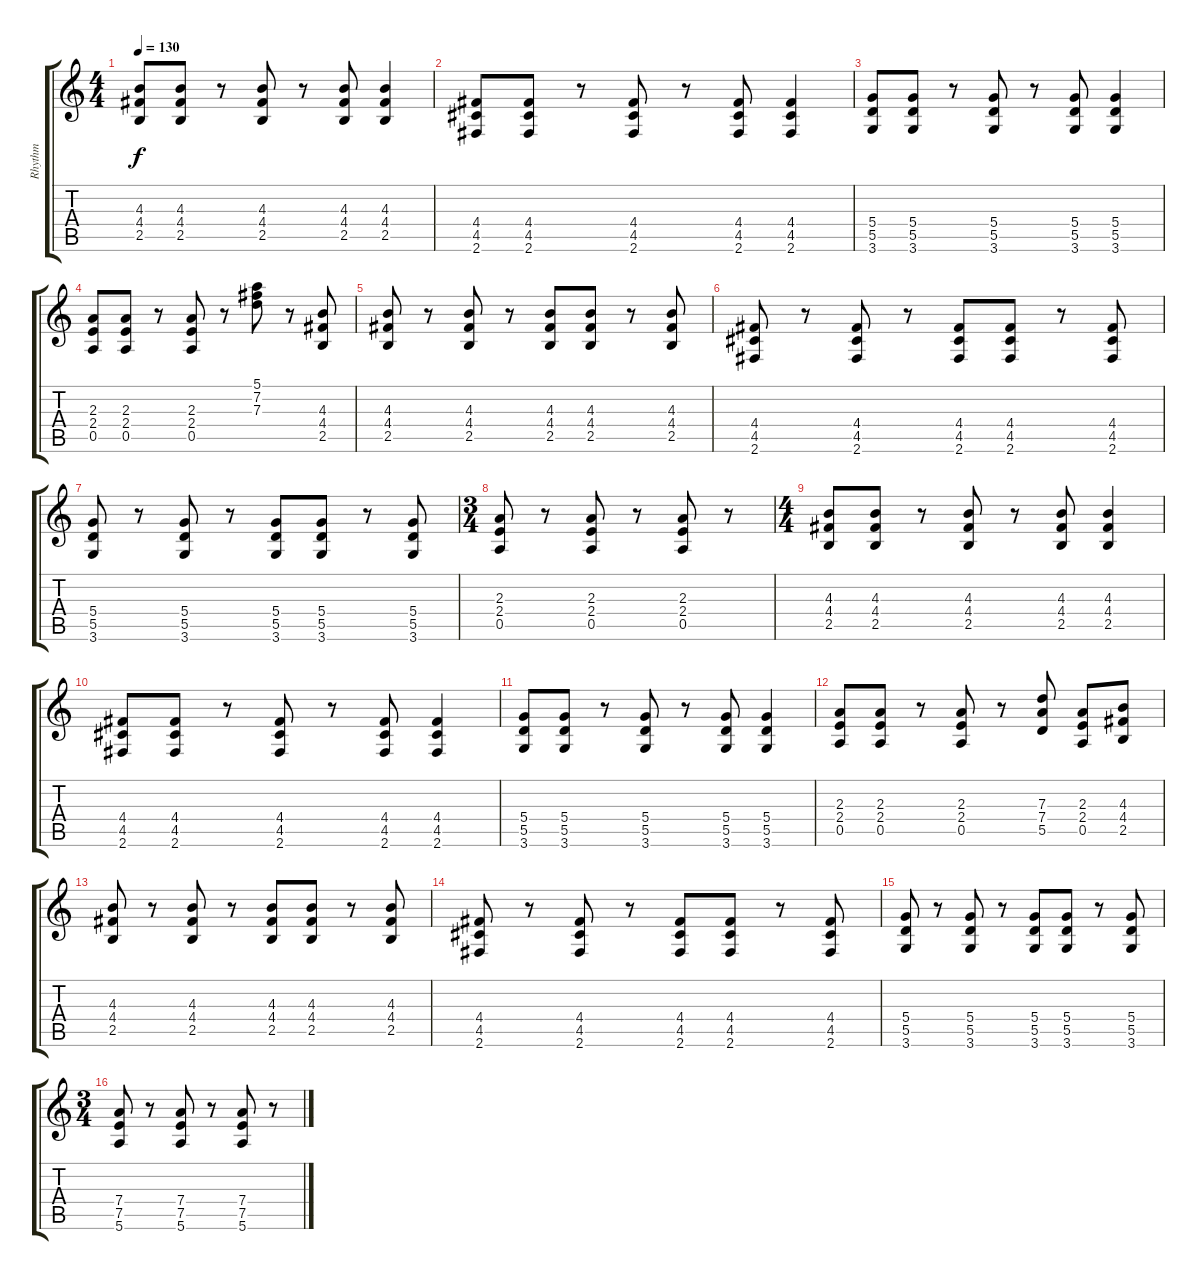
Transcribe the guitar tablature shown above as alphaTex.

\track ("Rhythm" "Rhythm") {instrument distortionguitar}
\staff {score tabs}
\tuning (E4 B3 G3 D3 A2 E2) {hide}
\ts (4 4)
\tempo 130
\clef g2
\ks c
(4.3 4.4 2.5).8{dy f instrument distortionguitar} (4.3 4.4 2.5).8 r.8 (4.3 4.4 2.5).8 r.8 (4.3 4.4 2.5).8 (4.3 4.4 2.5).4 |
(4.4 4.5 2.6).8 (4.4 4.5 2.6).8 r.8 (4.4 4.5 2.6).8 r.8 (4.4 4.5 2.6).8 (4.4 4.5 2.6).4 |
(5.4 5.5 3.6).8 (5.4 5.5 3.6).8 r.8 (5.4 5.5 3.6).8 r.8 (5.4 5.5 3.6).8 (5.4 5.5 3.6).4 |
(2.3 2.4 0.5).8 (2.3 2.4 0.5).8 r.8 (2.3 2.4 0.5).8 r.8 (5.1 7.2 7.3).8 r.8 (4.3 4.4 2.5).8 |
(4.3 4.4 2.5).8 r.8 (4.3 4.4 2.5).8 r.8 (4.3 4.4 2.5).8 (4.3 4.4 2.5).8 r.8 (4.3 4.4 2.5).8 |
(4.4 4.5 2.6).8 r.8 (4.4 4.5 2.6).8 r.8 (4.4 4.5 2.6).8 (4.4 4.5 2.6).8 r.8 (4.4 4.5 2.6).8 |
(5.4 5.5 3.6).8 r.8 (5.4 5.5 3.6).8 r.8 (5.4 5.5 3.6).8 (5.4 5.5 3.6).8 r.8 (5.4 5.5 3.6).8 |
\ts (3 4)
(2.3 2.4 0.5).8 r.8 (2.3 2.4 0.5).8 r.8 (2.3 2.4 0.5).8 r.8 |
\ts (4 4)
(4.3 4.4 2.5).8 (4.3 4.4 2.5).8 r.8 (4.3 4.4 2.5).8 r.8 (4.3 4.4 2.5).8 (4.3 4.4 2.5).4 |
(4.4 4.5 2.6).8 (4.4 4.5 2.6).8 r.8 (4.4 4.5 2.6).8 r.8 (4.4 4.5 2.6).8 (4.4 4.5 2.6).4 |
(5.4 5.5 3.6).8 (5.4 5.5 3.6).8 r.8 (5.4 5.5 3.6).8 r.8 (5.4 5.5 3.6).8 (5.4 5.5 3.6).4 |
(2.3 2.4 0.5).8 (2.3 2.4 0.5).8 r.8 (2.3 2.4 0.5).8 r.8 (7.3 7.4 5.5).8 (2.3 2.4 0.5).8 (4.3 4.4 2.5).8 |
(4.3 4.4 2.5).8 r.8 (4.3 4.4 2.5).8 r.8 (4.3 4.4 2.5).8 (4.3 4.4 2.5).8 r.8 (4.3 4.4 2.5).8 |
(4.4 4.5 2.6).8 r.8 (4.4 4.5 2.6).8 r.8 (4.4 4.5 2.6).8 (4.4 4.5 2.6).8 r.8 (4.4 4.5 2.6).8 |
(5.4 5.5 3.6).8 r.8 (5.4 5.5 3.6).8 r.8 (5.4 5.5 3.6).8 (5.4 5.5 3.6).8 r.8 (5.4 5.5 3.6).8 |
\ts (3 4)
(7.4 7.5 5.6).8 r.8 (7.4 7.5 5.6).8 r.8 (7.4 7.5 5.6).8 r.8
